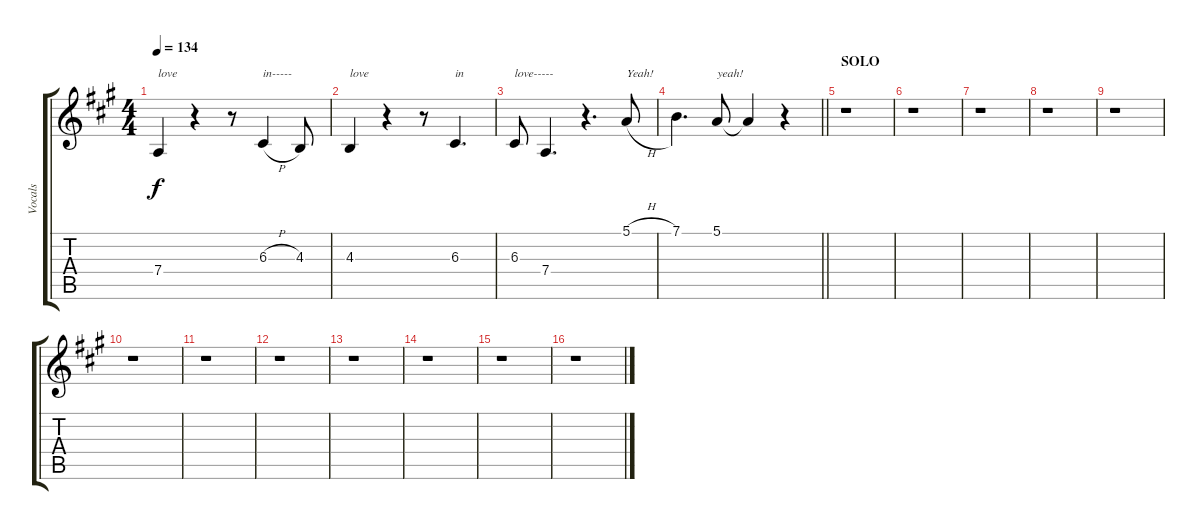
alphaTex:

\track ("Vocals" "Vocals") {instrument tenorsax}
\staff {score tabs}
\tuning (E4 B3 G3 D3 A2 E2) {hide}
\ts (4 4)
\tempo 134
\clef g2
\ks a
7.4.4{txt "love" dy f} r.4 r.8 6.3{h}.4{txt "in-----"} 4.3.8 |
4.3.4{txt "love"} r.4 r.8 6.3.4{d txt "in"} |
6.3.8{txt "love-----"} 7.4.4{d} r.4{d} 5.1{h}.8{txt "Yeah!"} |
\barLineRight lightlight
7.1.4{d} 5.1.8{txt "yeah!"} 5.1{t}.4 r.4 |
\section ("" "SOLO")
r.1 |
r.1 |
r.1 |
r.1 |
r.1 |
r.1 |
r.1 |
r.1 |
r.1 |
r.1 |
r.1 |
r.1
